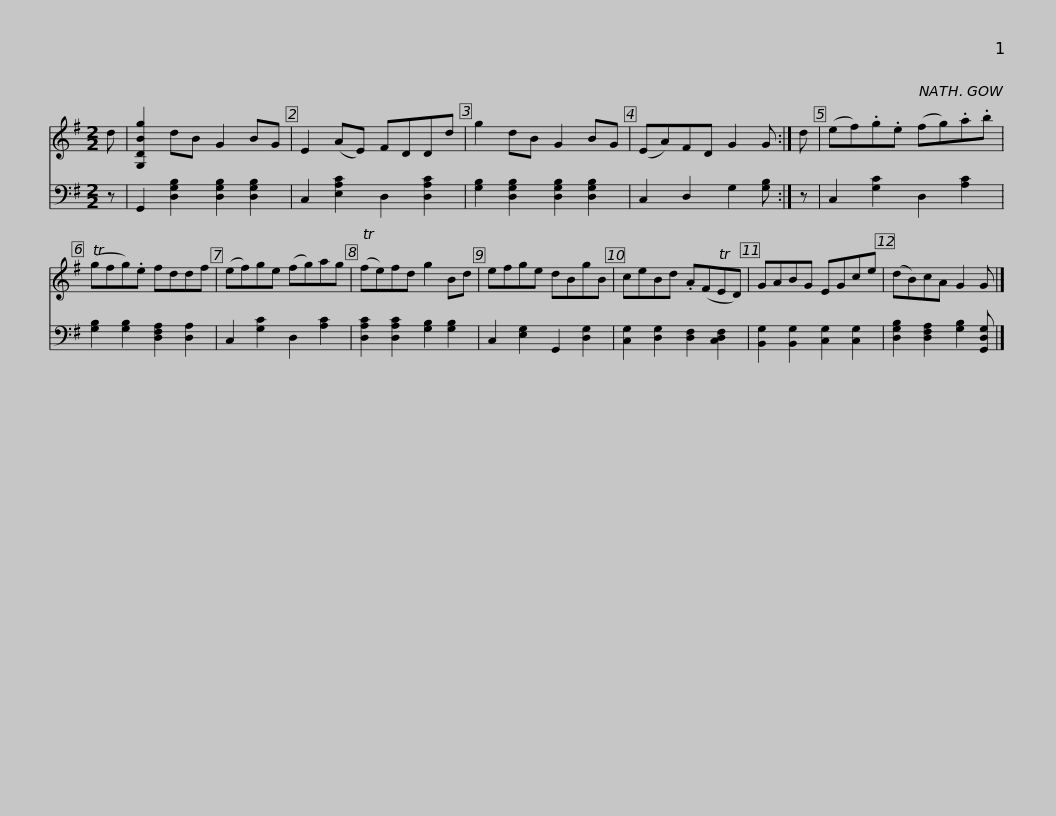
X:1
%%score 1 2
L:1/8
M:2/2
I:linebreak $
K:G
V:1 treble
V:2 bass
V:1
 d | [G,DBg]2 dB G2 BG | E2 (AE) FDDd | g2 dB G2 BG | (EA)FD G2 G :| %5
 d | (ef).g.e (fg).a.b |$ (Tgfg).e fddf | (ef)ge (fg)ag | (Tfe)fd g2 Bd | %10
 efge dBgB | ceBd .A(FTED) |$ GABG EGce | (dB)cA G2 G |] %14
V:2
 z | G,,2 [D,G,B,]2 [D,G,B,]2 [D,G,B,]2 | C,2 [E,A,C]2 D,2 [D,A,C]2 | [G,B,]2 [D,G,B,]2 [D,G,B,]2 [D,G,B,]2 | C,2 D,2 G,2 [G,B,] :| %5
 z | C,2 [G,C]2 D,2 [A,C]2 |$ [G,B,]2 [G,B,]2 [D,F,A,]2 [D,A,]2 | C,2 [G,C]2 D,2 [A,C]2 | [D,A,C]2 [D,A,C]2 [G,B,]2 [G,B,]2 | %10
 C,2 [E,G,]2 G,,2 [D,G,]2 | [C,G,]2 [D,G,]2 [D,F,]2 [C,D,F,]2 |$ [B,,G,]2 [B,,G,]2 [C,G,]2 [C,G,]2 | [D,G,B,]2 [D,F,A,]2 [G,B,]2 [G,,D,G,] |] %14
